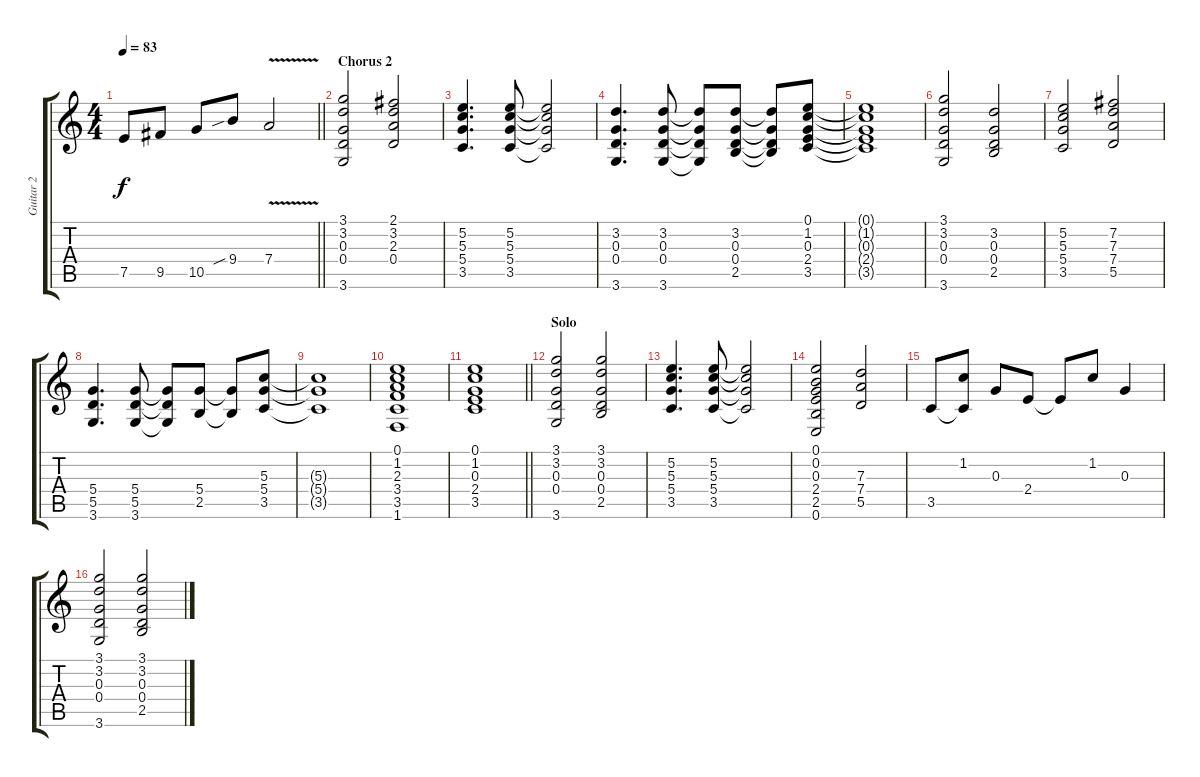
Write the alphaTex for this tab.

\track ("Guitar 2" "Guitar 2") {instrument overdrivenguitar}
\staff {score tabs}
\tuning (E4 B3 G3 D3 A2 E2) {hide}
\ts (4 4)
\tempo 83
\clef g2
\barLineRight lightlight
\ks c
7.5.8{dy f} 9.5.8 10.5.8 9.4{sib}.8 7.4{v}.2 |
\section ("" "Chorus 2")
(3.1 3.2 0.3 0.4 3.6).2 (2.1 3.2 2.3 0.4).2 |
(5.2 5.3 5.4 3.5).4{d} (5.2 5.3 5.4 3.5).8 (5.2{t} 5.3{t} 5.4{t} 3.5{t}).2 |
(3.2 0.3 0.4 3.6).4{d} (3.2 0.3 0.4 3.6).8 (3.2{t} 0.3{t} 0.4{t} 3.6{t}).8 (3.2 0.3 0.4 2.5).8 (3.2{t} 0.3{t} 0.4{t} 2.5{t}).8 (0.1 1.2 0.3 2.4 3.5).8 |
(0.1{t} 1.2{t} 0.3{t} 2.4{t} 3.5{t}).1 |
(3.1 3.2 0.3 0.4 3.6).2 (3.2 0.3 0.4 2.5).2 |
(5.2 5.3 5.4 3.5).2 (7.2 7.3 7.4 5.5).2 |
(5.4 5.5 3.6).4{d} (5.4 5.5 3.6).8 (5.4{t} 5.5{t} 3.6{t}).8 (5.4 2.5).8 (5.4{t} 2.5{t}).8 (5.3 5.4 3.5).8 |
(5.3{t} 5.4{t} 3.5{t}).1 |
(0.1 1.2 2.3 3.4 3.5 1.6).1 |
\barLineRight lightlight
(0.1 1.2 0.3 2.4 3.5).1 |
\section ("" "Solo")
(3.1 3.2 0.3 0.4 3.6).2 (3.1 3.2 0.3 0.4 2.5).2 |
(5.2 5.3 5.4 3.5).4{d} (5.2 5.3 5.4 3.5).8 (5.2{t} 5.3{t} 5.4{t} 3.5{t}).2 |
(0.1 0.2 0.3 2.4 2.5 0.6).2 (7.3 7.4 5.5).2 |
3.5.8 (1.2 3.5{t}).8 0.3.8 2.4.8 2.4{t}.8 1.2.8 0.3.4 |
(3.1 3.2 0.3 0.4 3.6).2 (3.1 3.2 0.3 0.4 2.5).2
